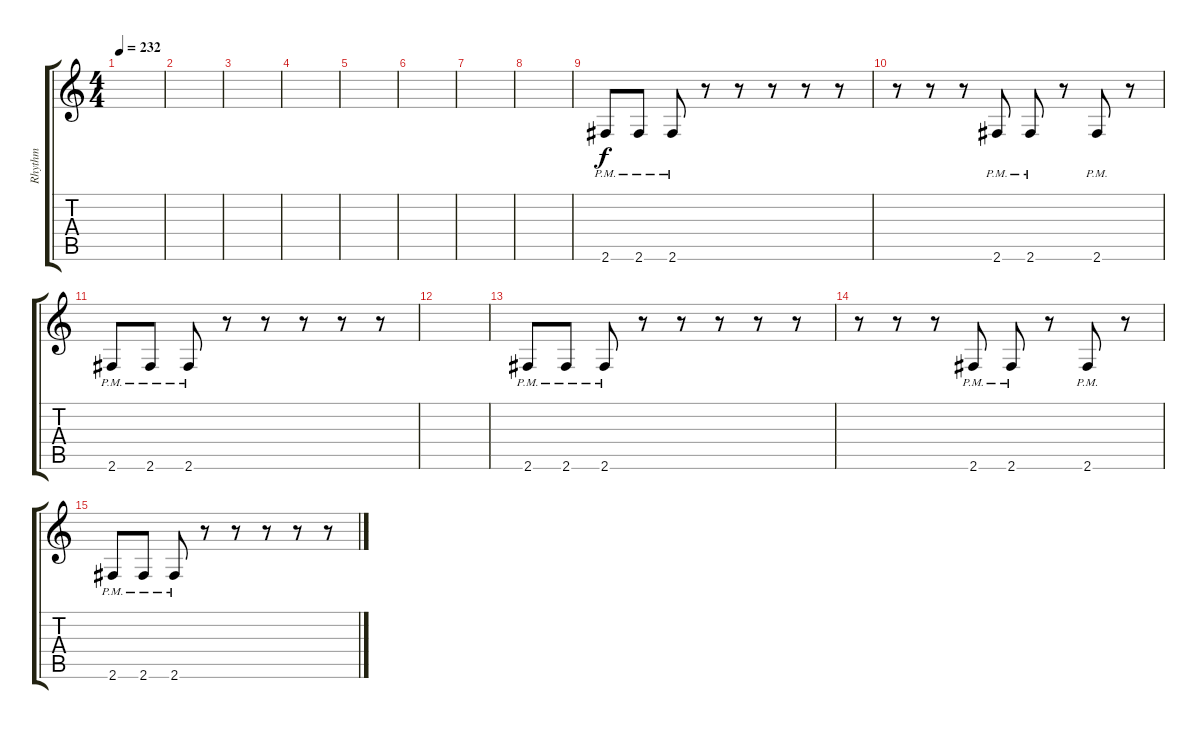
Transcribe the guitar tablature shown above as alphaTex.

\track ("Rhythm" "Rhythm") {instrument distortionguitar}
\staff {score tabs}
\tuning (E4 B3 G3 D3 A2 E2) {hide}
\ts (4 4)
\tempo 232
\clef g2
\ks c
|
|
|
|
|
|
|
|
2.6{pm}.8 2.6{pm}.8 2.6{pm}.8 r.8 r.8 r.8 r.8 r.8 |
r.8 r.8 r.8 2.6{pm}.8 2.6{pm}.8 r.8 2.6{pm}.8 r.8 |
2.6{pm}.8 2.6{pm}.8 2.6{pm}.8 r.8 r.8 r.8 r.8 r.8 |
|
2.6{pm}.8 2.6{pm}.8 2.6{pm}.8 r.8 r.8 r.8 r.8 r.8 |
r.8 r.8 r.8 2.6{pm}.8 2.6{pm}.8 r.8 2.6{pm}.8 r.8 |
2.6{pm}.8 2.6{pm}.8 2.6{pm}.8 r.8 r.8 r.8 r.8 r.8
